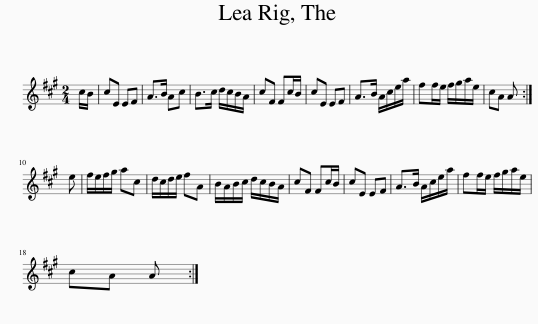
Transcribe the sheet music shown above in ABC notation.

X:1
L:1/8
M:2/4
I:linebreak $
K:A
V:1 treble
V:1
 c/B/ | cE EF | A>B Ac | B>c d/c/B/A/ | cF Fc/B/ | %5
 cE EF | A>B A/c/e/a/ | ff/e/ f/g/a/e/ | cA A :|$ e | %10
 f/e/f/g/ ac | d/c/d/e/ fA | B/A/B/c/ d/c/B/A/ | cF Fc/B/ | cE EF | %15
 A>B A/c/e/a/ | ff/e/ f/g/a/e/ |$ cA A :| %18
